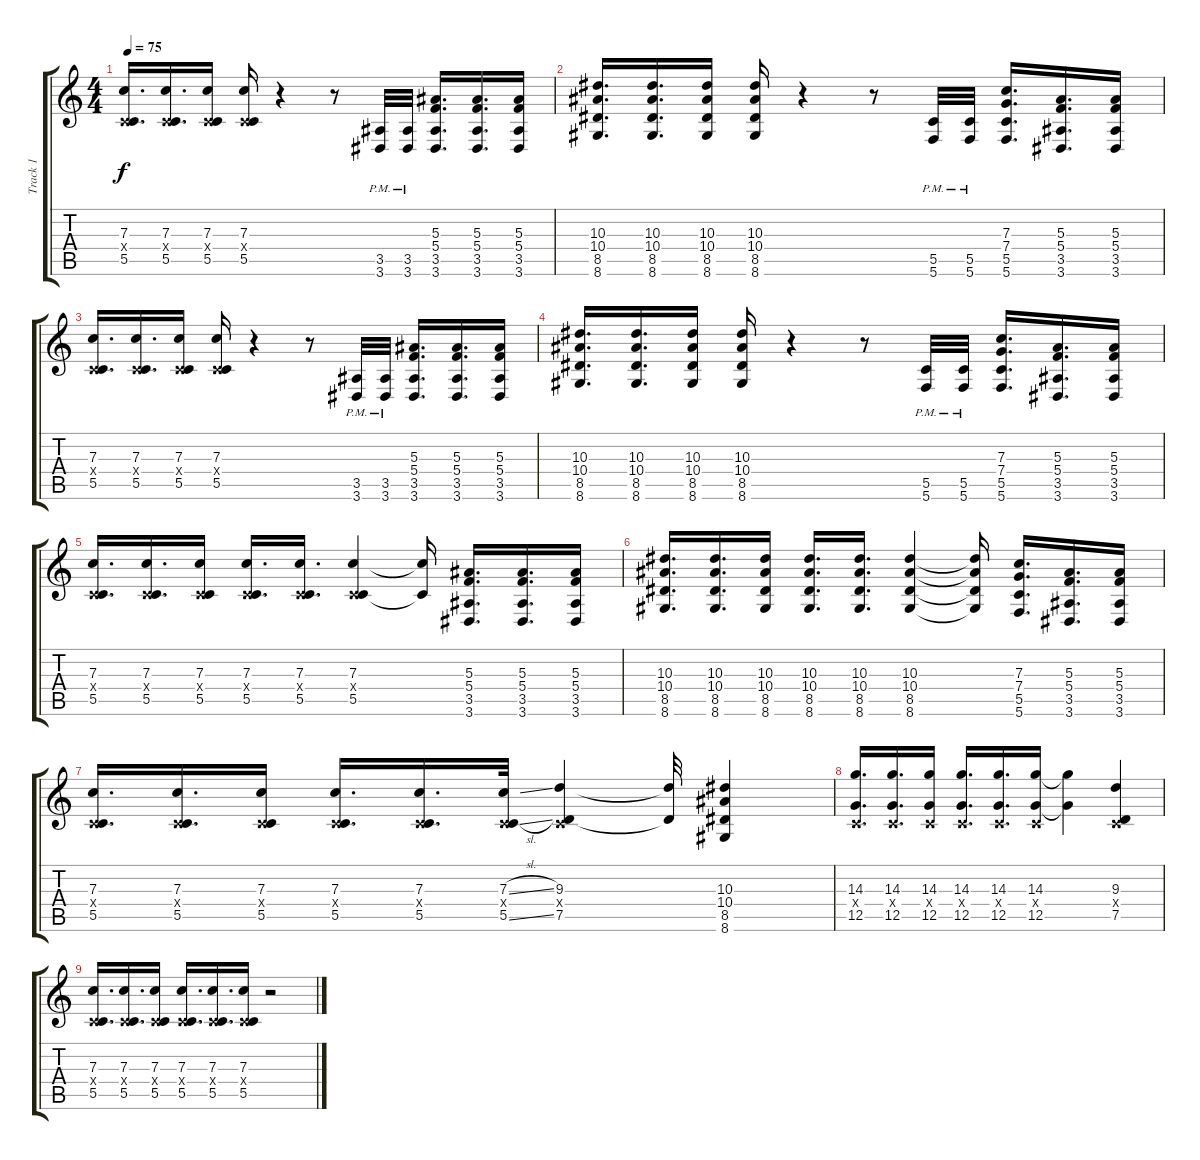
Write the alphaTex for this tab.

\track ("Track 1" "Track 1") {instrument overdrivenguitar}
\staff {score tabs}
\tuning (D4 A3 F3 C3 G2 C2) {hide}
\ts (4 4)
\tempo 75
\clef g2
\ks c
(7.3 0.4{x} 5.5).16{d dy f} (7.3 0.4{x} 5.5).16{d} (7.3 0.4{x} 5.5).16 (7.3 0.4{x} 5.5).16 r.4 r.8 (3.5{pm} 3.6{pm}).32 (3.5{pm} 3.6{pm}).32 (5.3 5.4 3.5 3.6).16{d} (5.3 5.4 3.5 3.6).16{d} (5.3 5.4 3.5 3.6).16 |
(10.3 10.4 8.5 8.6).16{d} (10.3 10.4 8.5 8.6).16{d} (10.3 10.4 8.5 8.6).16 (10.3 10.4 8.5 8.6).16 r.4 r.8 (5.5{pm} 5.6{pm}).32 (5.5{pm} 5.6{pm}).32 (7.3 7.4 5.5 5.6).16{d} (5.3 5.4 3.5 3.6).16{d} (5.3 5.4 3.5 3.6).16 |
(7.3 0.4{x} 5.5).16{d} (7.3 0.4{x} 5.5).16{d} (7.3 0.4{x} 5.5).16 (7.3 0.4{x} 5.5).16 r.4 r.8 (3.5{pm} 3.6{pm}).32 (3.5{pm} 3.6{pm}).32 (5.3 5.4 3.5 3.6).16{d} (5.3 5.4 3.5 3.6).16{d} (5.3 5.4 3.5 3.6).16 |
(10.3 10.4 8.5 8.6).16{d} (10.3 10.4 8.5 8.6).16{d} (10.3 10.4 8.5 8.6).16 (10.3 10.4 8.5 8.6).16 r.4 r.8 (5.5{pm} 5.6{pm}).32 (5.5{pm} 5.6{pm}).32 (7.3 7.4 5.5 5.6).16{d} (5.3 5.4 3.5 3.6).16{d} (5.3 5.4 3.5 3.6).16 |
(7.3 0.4{x} 5.5).16{d} (7.3 0.4{x} 5.5).16{d} (7.3 0.4{x} 5.5).16 (7.3 0.4{x} 5.5).16{d} (7.3 0.4{x} 5.5).16{d} (7.3 0.4{x} 5.5).4 (7.3{t} 5.5{t}).16 (5.3 5.4 3.5 3.6).16{d} (5.3 5.4 3.5 3.6).16{d} (5.3 5.4 3.5 3.6).16 |
(10.3 10.4 8.5 8.6).16{d} (10.3 10.4 8.5 8.6).16{d} (10.3 10.4 8.5 8.6).16 (10.3 10.4 8.5 8.6).16{d} (10.3 10.4 8.5 8.6).16{d} (10.3 10.4 8.5 8.6).4 (10.3{t} 10.4{t} 8.5{t} 8.6{t}).16 (7.3 7.4 5.5 5.6).16{d} (5.3 5.4 3.5 3.6).16{d} (5.3 5.4 3.5 3.6).16 |
(7.3 0.4{x} 5.5).16{d} (7.3 0.4{x} 5.5).16{d} (7.3 0.4{x} 5.5).16 (7.3 0.4{x} 5.5).16{d} (7.3 0.4{x} 5.5).16{d} (7.3{sl} 0.4{x} 5.5{sl}).32 (9.3 0.4{x} 7.5).4 (9.3{t} 7.5{t}).32 (10.3 10.4 8.5 8.6).4 |
(14.3 0.4{x} 12.5).16{d} (14.3 0.4{x} 12.5).16{d} (14.3 0.4{x} 12.5).16 (14.3 0.4{x} 12.5).16{d} (14.3 0.4{x} 12.5).16{d} (14.3 0.4{x} 12.5).16 (14.3{t} 12.5{t}).4 (9.3 0.4{x} 7.5).4 |
(7.3 0.4{x} 5.5).16{d} (7.3 0.4{x} 5.5).16{d} (7.3 0.4{x} 5.5).16 (7.3 0.4{x} 5.5).16{d} (7.3 0.4{x} 5.5).16{d} (7.3 0.4{x} 5.5).16 r.2
